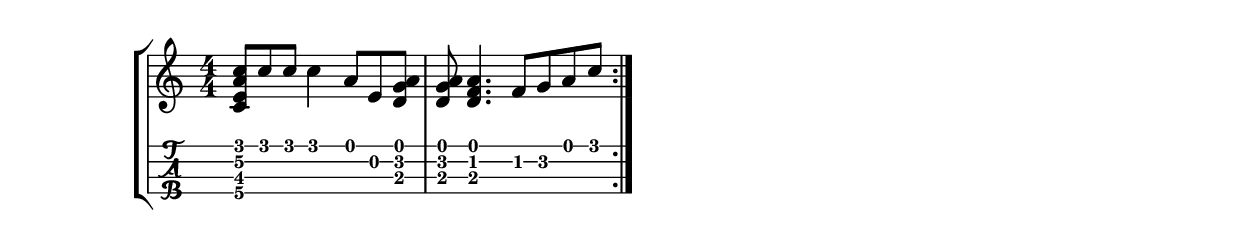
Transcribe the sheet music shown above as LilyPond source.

\version "2.18.2"

\layout{
	\context {
		\TabStaff
		stringTunings = #tenor-ukulele-tuning
	}
}

%--- Introducción de las notas ---%
uno = \relative c' {
\key c \major
\numericTimeSignature
\time 4/4
	<c e a c>8 c' c c4 a8 e <d g a> |
	<d g a> <d f a>4. f8 g a c |
	

	\bar ":|." 
}

%--- Partitura ---%
\score {
	\new StaffGroup	
	<<
		\new Staff \uno
		\new TabStaff \uno
	>>
}